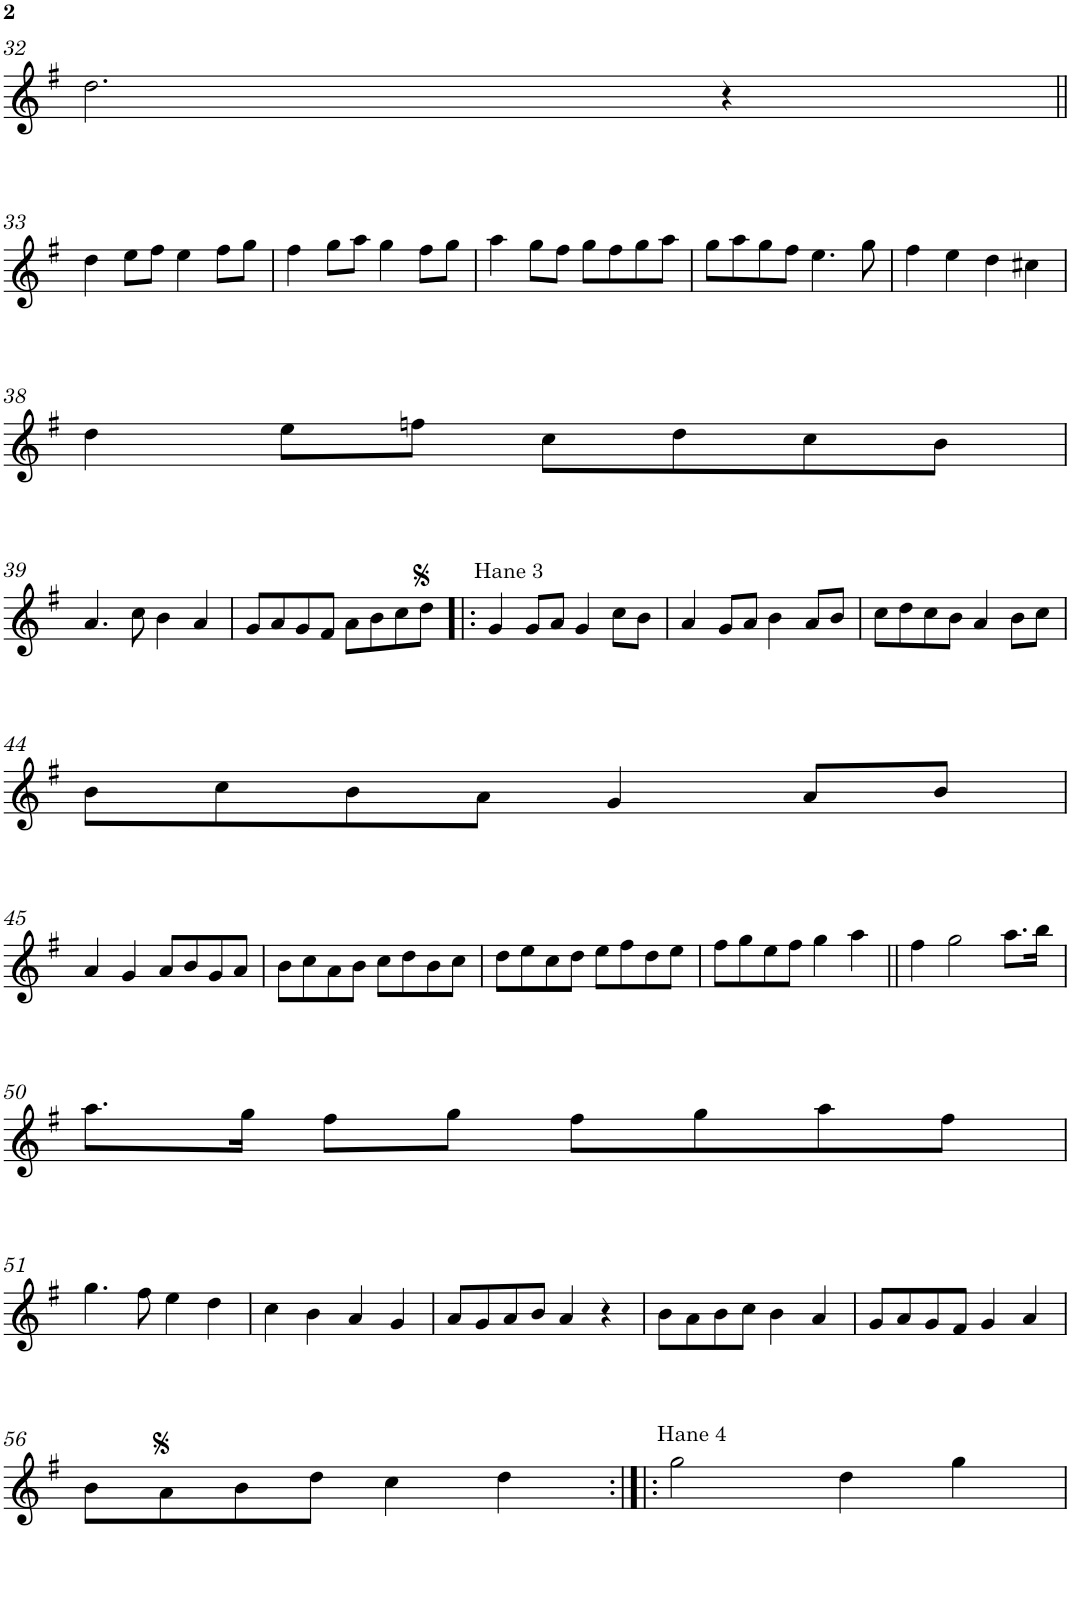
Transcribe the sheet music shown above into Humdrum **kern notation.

**kern
*part1
*staff1
*I"Piano
*I'Pno.
!!LO:PB:g=z
*clefG2
*k[f#]
*M4/4
*met(c)
=32
2.dd\
4r
!!LO:LB:g=z
=33||
4dd\
8ee\L
8ff#\J
4ee\
8ff#\L
8gg\J
=34
4ff#\
8gg\L
8aa\J
4gg\
8ff#\L
8gg\J
=35
4aa\
8gg\L
8ff#\J
8gg\L
8ff#\
8gg\
8aa\J
=36
8gg\L
8aa\
8gg\
8ff#\J
4.ee\
8gg\
=37
4ff#\
4ee\
4dd\
4cc#X\
!!LO:LB:g=z
=38
4dd\
8ee\L
8ffn\J
8cc\L
8dd\
8cc\
8b\J
!!LO:LB:g=z
=39
4.a/
8cc\
4b\
4a/
=40
8g/L
8a/
8g/
8f#/J
8a\L
8b\
8cc\
8dd\J
=41!|:
!LO:TX:a:t=Hane 3
4g/
8g/L
8a/J
4g/
8cc\L
8b\J
=42
4a/
8g/L
8a/J
4b\
8a/L
8b/J
=43
8cc\L
8dd\
8cc\
8b\J
4a/
8b\L
8cc\J
!!LO:LB:g=z
=44
8b\L
8cc\
8b\
8a\J
4g/
8a/L
8b/J
!!LO:LB:g=z
=45
4a/
4g/
8a/L
8b/
8g/
8a/J
=46
8b\L
8cc\
8a\
8b\J
8cc\L
8dd\
8b\
8cc\J
=47
8dd\L
8ee\
8cc\
8dd\J
8ee\L
8ff#\
8dd\
8ee\J
=48
8ff#\L
8gg\
8ee\
8ff#\J
4gg\
4aa\
=49||
4ff#\
2gg\
8.aa\L
16bb\Jk
!!LO:LB:g=z
=50
8.aa\L
16gg\Jk
8ff#\L
8gg\J
8ff#\L
8gg\
8aa\
8ff#\J
!!LO:LB:g=z
=51
4.gg\
8ff#\
4ee\
4dd\
=52
4cc\
4b\
4a/
4g/
=53
8a/L
8g/
8a/
8b/J
4a/
4r
=54
8b\L
8a\
8b\
8cc\J
4b\
4a/
=55
8g/L
8a/
8g/
8f#/J
4g/
4a/
!!LO:LB:g=z
=56
8b\L
8a\
8b\
8dd\J
4cc\
4dd\
=57:|!|:
!LO:TX:a:t=Hane 4
2gg\
4dd\
4gg\
=
*-
